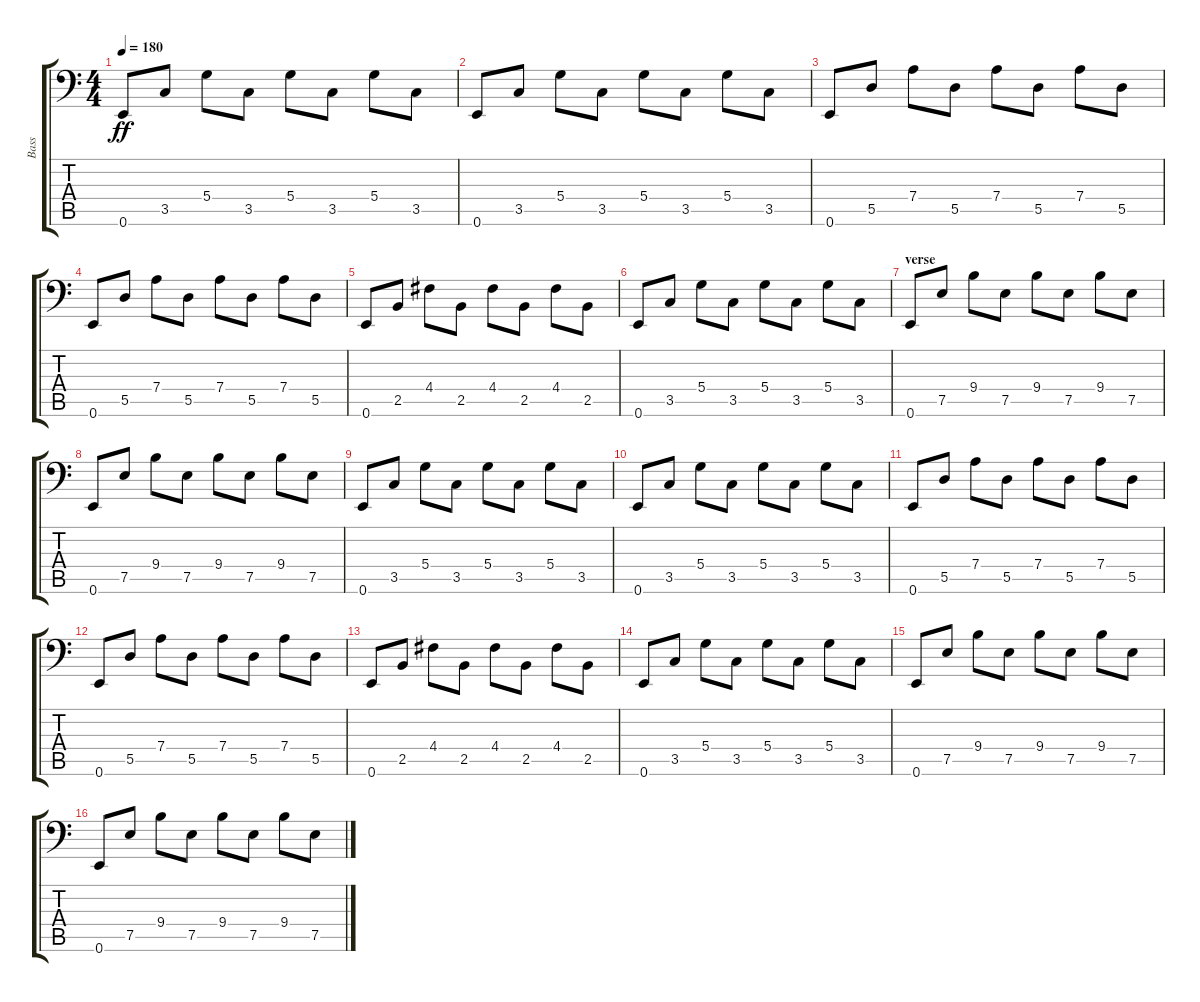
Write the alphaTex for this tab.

\track ("Bass" "Bass") {instrument electricbassfinger}
\staff {score tabs}
\tuning (E3 B2 G2 D2 A1 E1) {hide}
\ts (4 4)
\tempo 180
\clef f4
\ks c
0.6.8{dy ff} 3.5.8 5.4.8 3.5.8 5.4.8 3.5.8 5.4.8 3.5.8 |
0.6.8 3.5.8 5.4.8 3.5.8 5.4.8 3.5.8 5.4.8 3.5.8 |
0.6.8 5.5.8 7.4.8 5.5.8 7.4.8 5.5.8 7.4.8 5.5.8 |
0.6.8 5.5.8 7.4.8 5.5.8 7.4.8 5.5.8 7.4.8 5.5.8 |
0.6.8 2.5.8 4.4.8 2.5.8 4.4.8 2.5.8 4.4.8 2.5.8 |
0.6.8 3.5.8 5.4.8 3.5.8 5.4.8 3.5.8 5.4.8 3.5.8 |
\section ("" "verse")
0.6.8 7.5.8 9.4.8 7.5.8 9.4.8 7.5.8 9.4.8 7.5.8 |
0.6.8 7.5.8 9.4.8 7.5.8 9.4.8 7.5.8 9.4.8 7.5.8 |
0.6.8 3.5.8 5.4.8 3.5.8 5.4.8 3.5.8 5.4.8 3.5.8 |
0.6.8 3.5.8 5.4.8 3.5.8 5.4.8 3.5.8 5.4.8 3.5.8 |
0.6.8 5.5.8 7.4.8 5.5.8 7.4.8 5.5.8 7.4.8 5.5.8 |
0.6.8 5.5.8 7.4.8 5.5.8 7.4.8 5.5.8 7.4.8 5.5.8 |
0.6.8 2.5.8 4.4.8 2.5.8 4.4.8 2.5.8 4.4.8 2.5.8 |
0.6.8 3.5.8 5.4.8 3.5.8 5.4.8 3.5.8 5.4.8 3.5.8 |
0.6.8 7.5.8 9.4.8 7.5.8 9.4.8 7.5.8 9.4.8 7.5.8 |
0.6.8 7.5.8 9.4.8 7.5.8 9.4.8 7.5.8 9.4.8 7.5.8
